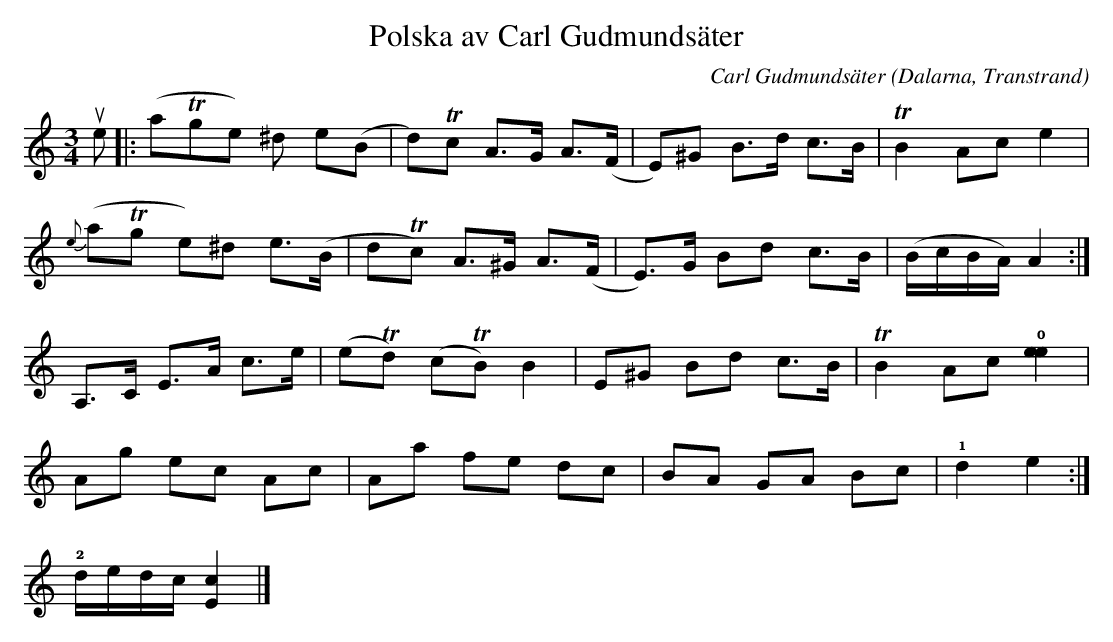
X:1
T:Polska av Carl Gudmundsäter
C:Carl Gudmundsäter
O:Dalarna, Transtrand
M:3/4
L:1/8
K:Am
ue|:(aTge) ^d e(B|d)Tc A>G A>(F|E)^G B>d c>B | TB2 Ac e2|
{e}(aTg e)^d e>(B|dTc) A>^G A>(F|E)>G Bd c>B | (B/c/B/A/) A2 :|
A,>C E>A c>e|(eTd) (cTB) B2 | E^G Bd c>B | TB2 Ac !0! [e2e2]|
Ag ec Ac | Aa fe dc| BA GA Bc | !1! d2 e2 :|
!2! d/e/d/c/ [c2E2] |]
